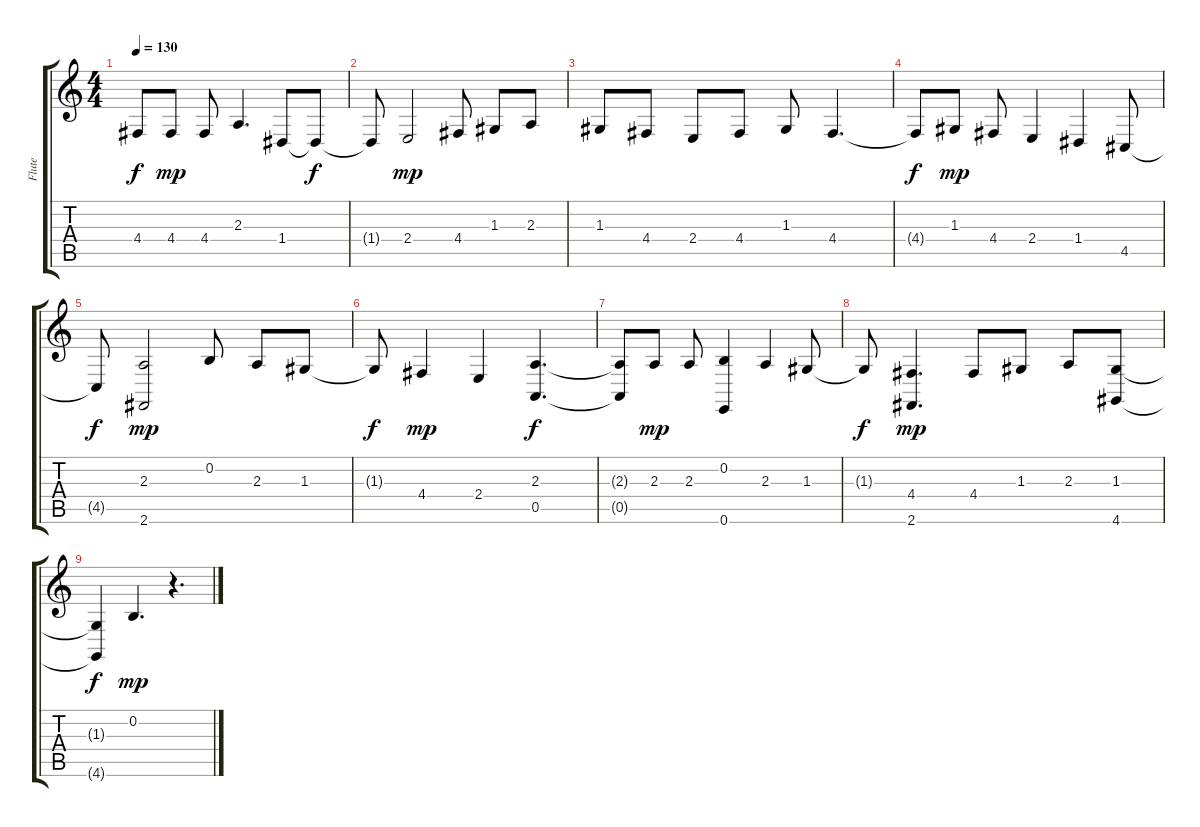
\track ("Flute" "Flute") {instrument flute}
\staff {score tabs}
\tuning (E4 B3 G3 D3 A2 E2) {hide}
\ts (4 4)
\tempo 130
\clef g2
\ks c
4.4{t}.8{dy f} 4.4.8{dy mp} 4.4.8 2.3.4{d} 1.4.8 1.4{t}.8{dy f} |
1.4{t}.8 2.4.2{dy mp} 4.4.8 1.3.8 2.3.8 |
1.3.8 4.4.8 2.4.8 4.4.8 1.3.8 4.4.4{d} |
4.4{t}.8{dy f} 1.3.8{dy mp} 4.4.8 2.4.4 1.4.4 4.5.8 |
4.5{t}.8{dy f} (2.3 2.6).2{dy mp} 0.2.8 2.3.8 1.3.8 |
1.3{t}.8{dy f} 4.4.4{dy mp} 2.4.4 (2.3 0.5).4{d dy f} |
(2.3{t} 0.5{t}).8 2.3.8{dy mp} 2.3.8 (0.2 0.6).4 2.3.4 1.3.8 |
1.3{t}.8{dy f} (4.4 2.6).4{d dy mp} 4.4.8 1.3.8 2.3.8 (1.3 4.6).8 |
(1.3{t} 4.6{t}).4{dy f} 0.2.4{d dy mp} r.4{d}
